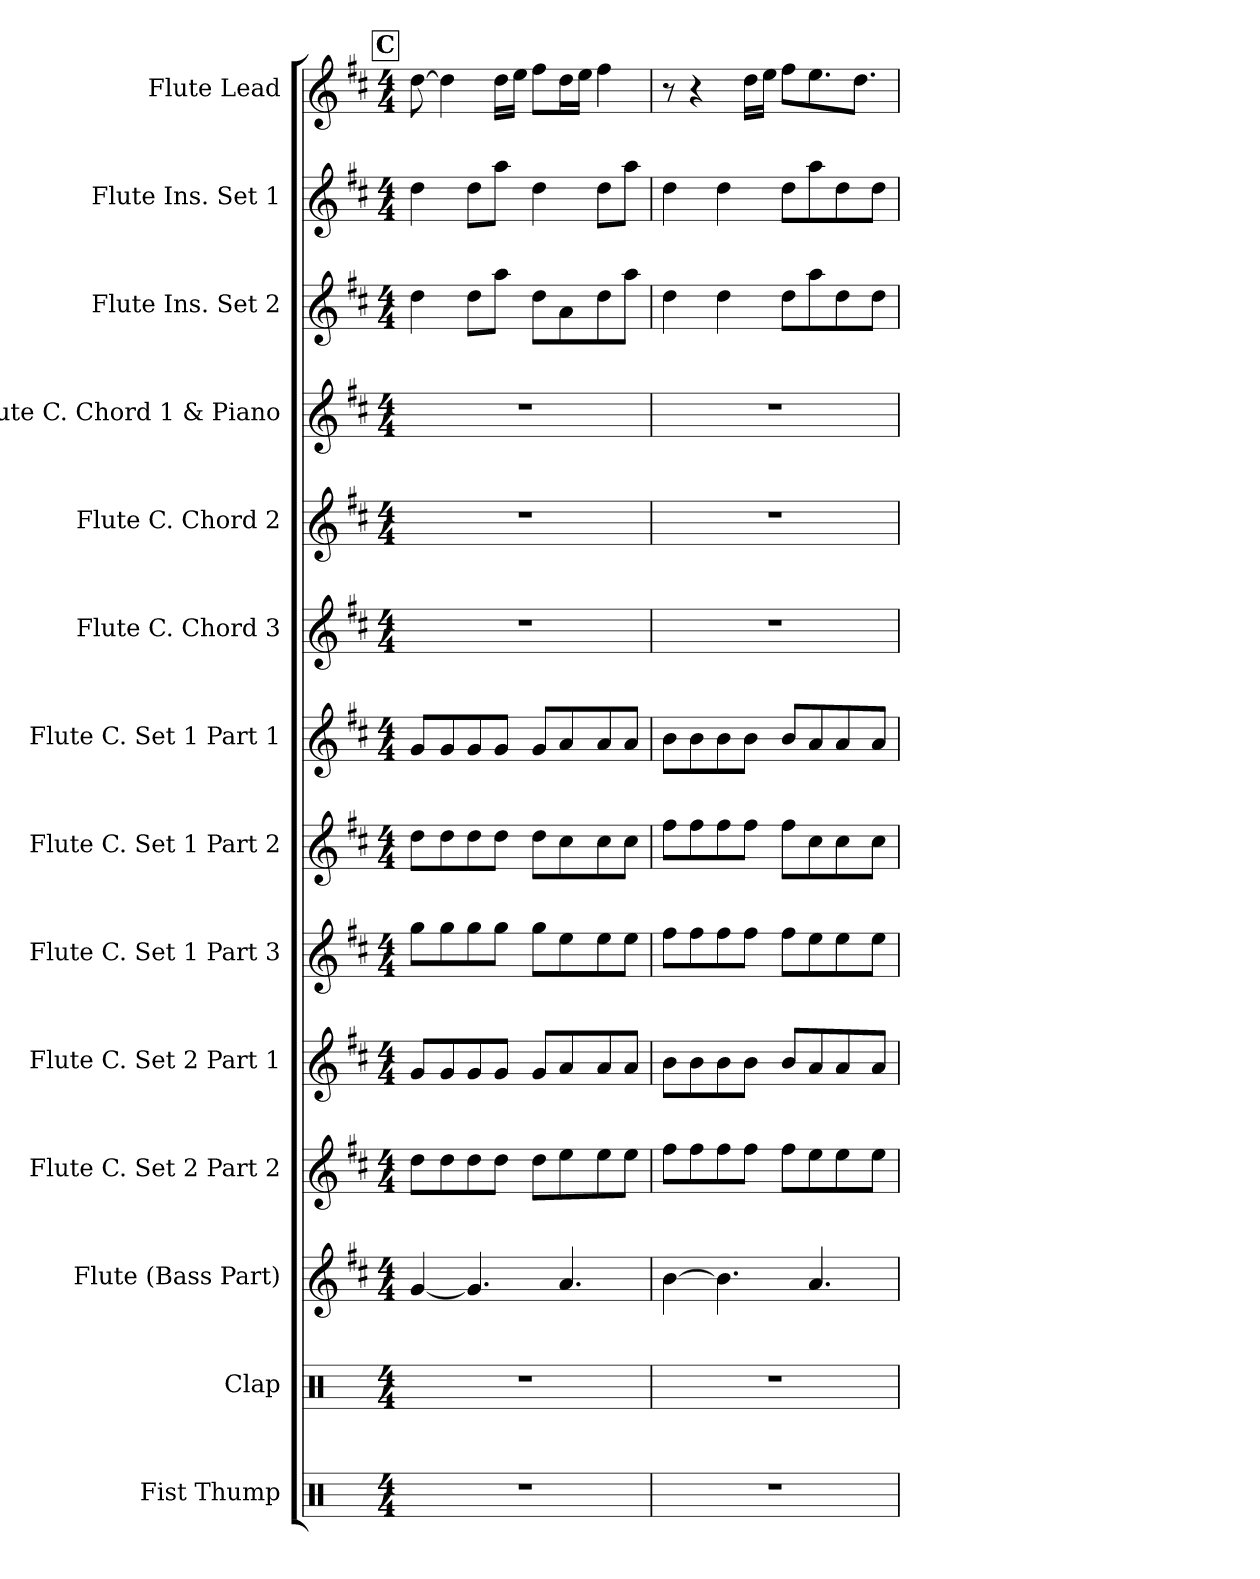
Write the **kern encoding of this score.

**kern	**kern	**kern	**kern	**kern	**kern	**kern	**kern	**kern	**kern	**kern	**kern	**kern	**kern
*part14	*part13	*part12	*part11	*part10	*part9	*part8	*part7	*part6	*part5	*part4	*part3	*part2	*part1
*staff14	*staff13	*staff12	*staff11	*staff10	*staff9	*staff8	*staff7	*staff6	*staff5	*staff4	*staff3	*staff2	*staff1
*I"Fist Thump	*I"Clap	*I"Flute (Bass Part)	*I"Flute C. Set 2 Part 2	*I"Flute C. Set 2 Part 1	*I"Flute C. Set 1 Part 3	*I"Flute C. Set 1 Part 2	*I"Flute C. Set 1 Part 1	*I"Flute C. Chord 3	*I"Flute C. Chord 2	*I"Flute C. Chord 1 &amp; Piano	*I"Flute Ins. Set 2	*I"Flute Ins. Set 1	*I"Flute Lead
*I'F.T.	*I'C.	*I'Fl. (BP)	*I'Fl. CS2 P2	*I'Fl. CS2 P1	*I'Fl. CS1 P3	*I'Fl. CS1 P2	*I'Fl. CS1 P1	*I'Fl. CC3	*I'Fl. CC2	*I'Fl. CC1 &amp; P	*I'Fl. IS2	*I'Fl. IS1	*I'Fl. Le.
*clefX	*clefX	*clefG2	*clefG2	*clefG2	*clefG2	*clefG2	*clefG2	*clefG2	*clefG2	*clefG2	*clefG2	*clefG2	*clefG2
*k[]	*k[]	*k[f#c#]	*k[f#c#]	*k[f#c#]	*k[f#c#]	*k[f#c#]	*k[f#c#]	*k[f#c#]	*k[f#c#]	*k[f#c#]	*k[f#c#]	*k[f#c#]	*k[f#c#]
*M4/4	*M4/4	*M4/4	*M4/4	*M4/4	*M4/4	*M4/4	*M4/4	*M4/4	*M4/4	*M4/4	*M4/4	*M4/4	*M4/4
!!LO:REH:place=s1:a:B:fs=14:t=C
=21	=21	=21	=21	=21	=21	=21	=21	=21	=21	=21	=21	=21	=21
1r	1r	[4g/	8dd\L	8g/L	8gg\L	8dd\L	8g/L	1r	1r	1r	4dd\	4dd\	[8dd\
.	.	.	8dd\	8g/	8gg\	8dd\	8g/	.	.	.	.	.	4dd\]
.	.	4.g/]	8dd\	8g/	8gg\	8dd\	8g/	.	.	.	8dd\L	8dd\L	.
.	.	.	8dd\J	8g/J	8gg\J	8dd\J	8g/J	.	.	.	8aa\J	8aa\J	16dd\LL
.	.	.	.	.	.	.	.	.	.	.	.	.	16ee\JJ
.	.	.	8dd\L	8g/L	8gg\L	8dd\L	8g/L	.	.	.	8dd\L	4dd\	8ff#\L
.	.	4.a/	8ee\	8a/	8ee\	8cc#\	8a/	.	.	.	8a\	.	16dd\L
.	.	.	.	.	.	.	.	.	.	.	.	.	16ee\JJ
.	.	.	8ee\	8a/	8ee\	8cc#\	8a/	.	.	.	8dd\	8dd\L	4ff#\
.	.	.	8ee\J	8a/J	8ee\J	8cc#\J	8a/J	.	.	.	8aa\J	8aa\J	.
=22	=22	=22	=22	=22	=22	=22	=22	=22	=22	=22	=22	=22	=22
1r	1r	[4b\	8ff#\L	8b\L	8ff#\L	8ff#\L	8b\L	1r	1r	1r	4dd\	4dd\	8r
.	.	.	8ff#\	8b\	8ff#\	8ff#\	8b\	.	.	.	.	.	4r
.	.	4.b\]	8ff#\	8b\	8ff#\	8ff#\	8b\	.	.	.	4dd\	4dd\	.
.	.	.	8ff#\J	8b\J	8ff#\J	8ff#\J	8b\J	.	.	.	.	.	16dd\LL
.	.	.	.	.	.	.	.	.	.	.	.	.	16ee\JJ
.	.	.	8ff#\L	8b/L	8ff#\L	8ff#\L	8b/L	.	.	.	8dd\L	8dd\L	8ff#\L
.	.	4.a/	8ee\	8a/	8ee\	8cc#\	8a/	.	.	.	8aa\	8aa\	8.ee\
.	.	.	8ee\	8a/	8ee\	8cc#\	8a/	.	.	.	8dd\	8dd\	.
.	.	.	.	.	.	.	.	.	.	.	.	.	8.dd\J
.	.	.	8ee\J	8a/J	8ee\J	8cc#\J	8a/J	.	.	.	8dd\J	8dd\J	.
=	=	=	=	=	=	=	=	=	=	=	=	=	=
*-	*-	*-	*-	*-	*-	*-	*-	*-	*-	*-	*-	*-	*-
